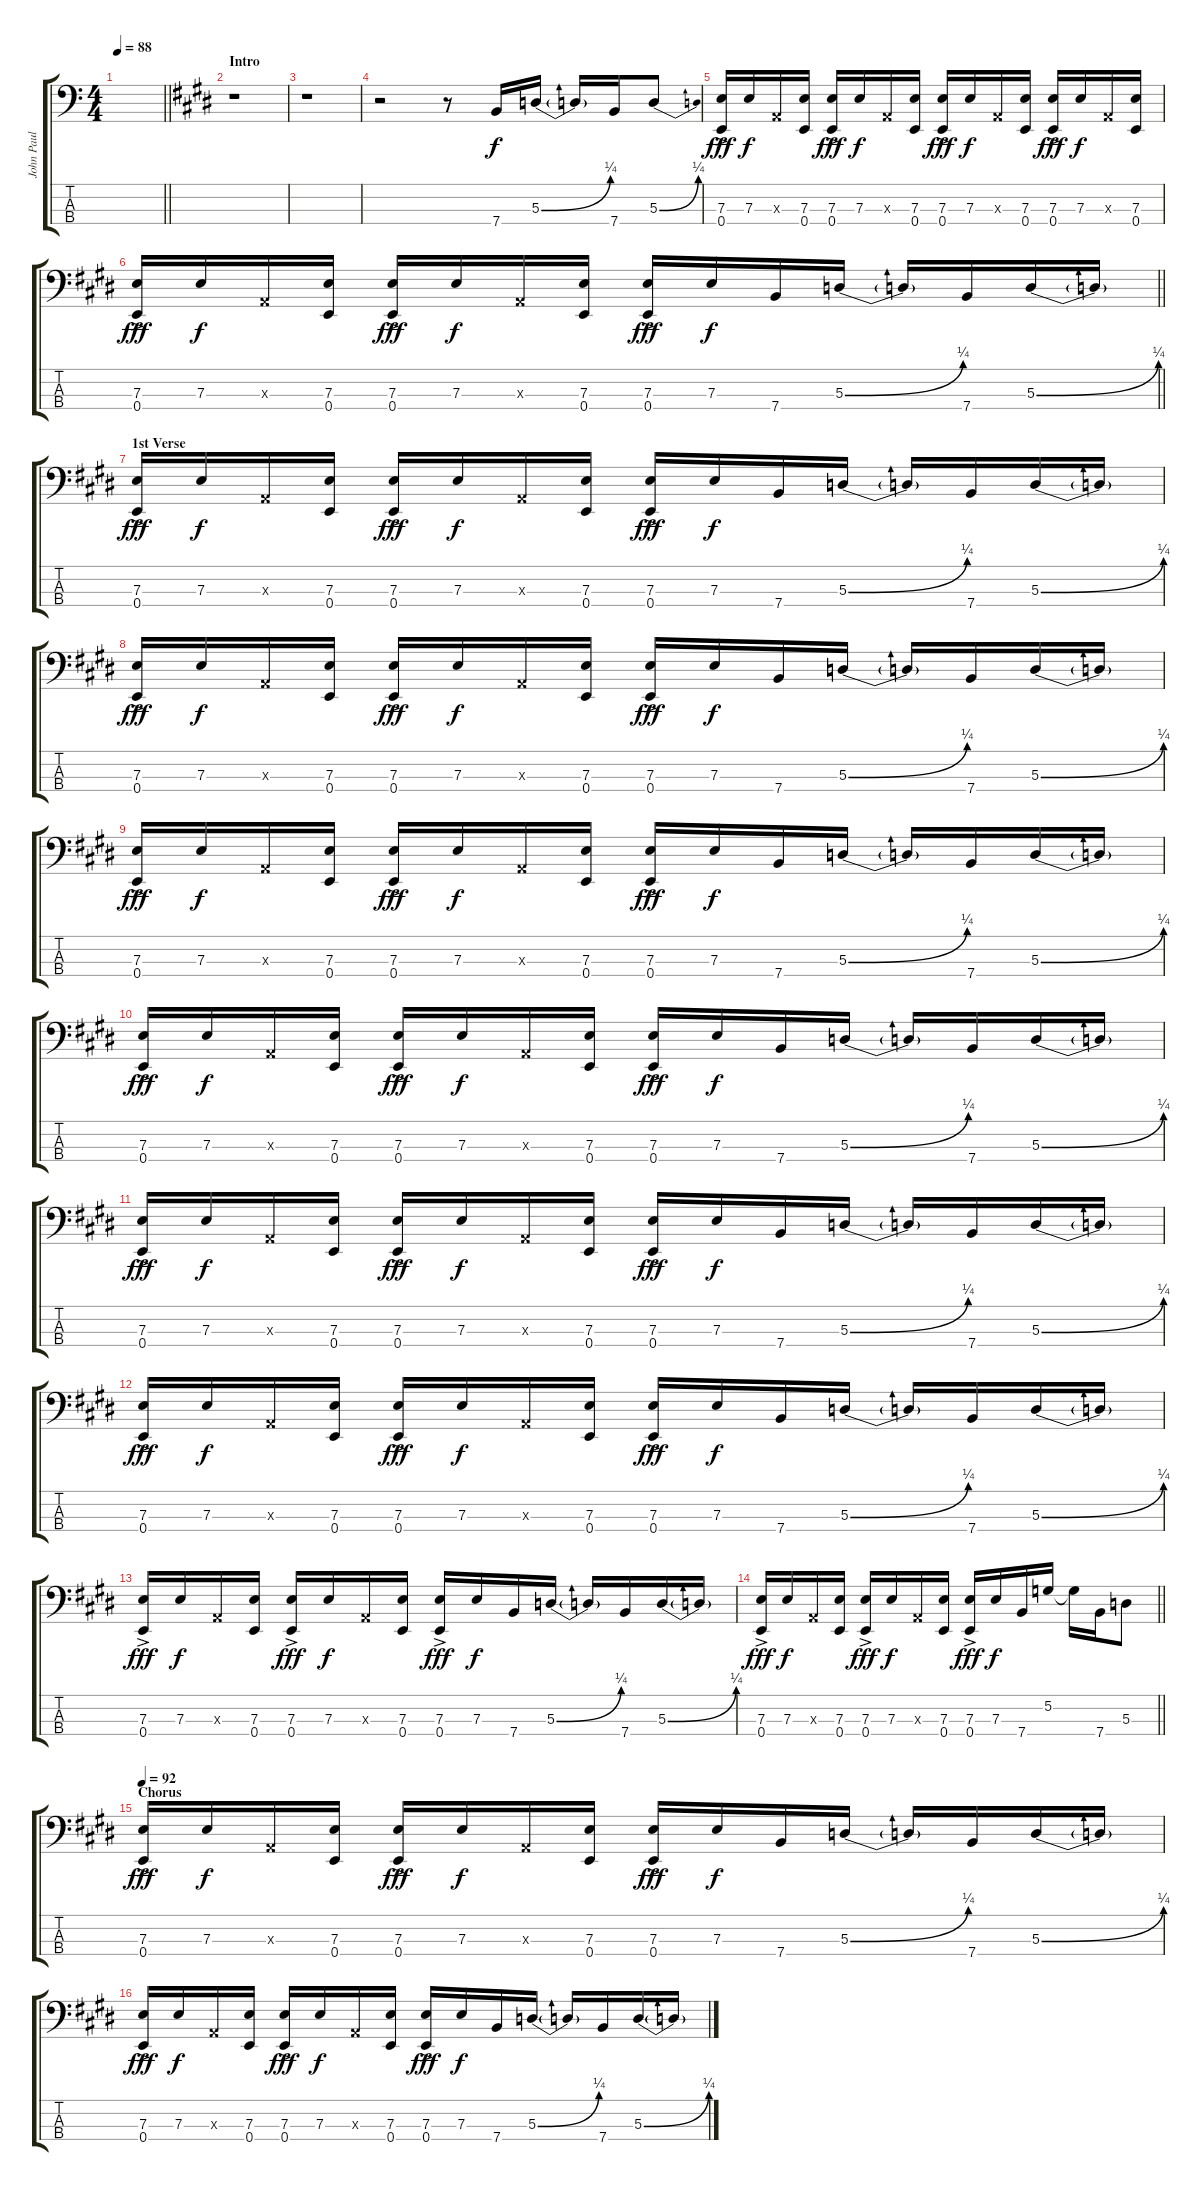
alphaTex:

\track ("John Paul Electric Bass (w/pick)" "John Paul ") {instrument electricbasspick}
\staff {score tabs}
\tuning (G2 D2 A1 E1) {hide}
\ts (4 4)
\tempo 88
\clef f4
\barLineRight lightlight
\ks c
|
\section ("" "Intro")
\ks e
r.1 |
r.1 |
r.2 r.8 7.4.16 5.3{be (bend 0 0 60 1)}.16 5.3{t}.16 7.4.16 5.3{be (bend 0 0 60 1)}.8 |
(7.3{ac} 0.4{ac}).16{dy fff} 7.3.16{dy f} 0.3{x}.16 (7.3 0.4).16 (7.3{ac} 0.4{ac}).16{dy fff} 7.3.16{dy f} 0.3{x}.16 (7.3 0.4).16 (7.3{ac} 0.4{ac}).16{dy fff} 7.3.16{dy f} 0.3{x}.16 (7.3 0.4).16 (7.3{ac} 0.4{ac}).16{dy fff} 7.3.16{dy f} 0.3{x}.16 (7.3 0.4).16 |
\barLineRight lightlight
(7.3{ac} 0.4{ac}).16{dy fff} 7.3.16{dy f} 0.3{x}.16 (7.3 0.4).16 (7.3{ac} 0.4{ac}).16{dy fff} 7.3.16{dy f} 0.3{x}.16 (7.3 0.4).16 (7.3{ac} 0.4{ac}).16{dy fff} 7.3.16{dy f} 7.4.16 5.3{be (bend 0 0 60 1)}.16 5.3{t}.16 7.4.16 5.3{be (bend 0 0 60 1)}.16 5.3{t}.16 |
\section ("" "1st Verse")
(7.3{ac} 0.4{ac}).16{dy fff} 7.3.16{dy f} 0.3{x}.16 (7.3 0.4).16 (7.3{ac} 0.4{ac}).16{dy fff} 7.3.16{dy f} 0.3{x}.16 (7.3 0.4).16 (7.3{ac} 0.4{ac}).16{dy fff} 7.3.16{dy f} 7.4.16 5.3{be (bend 0 0 60 1)}.16 5.3{t}.16 7.4.16 5.3{be (bend 0 0 60 1)}.16 5.3{t}.16 |
(7.3{ac} 0.4{ac}).16{dy fff} 7.3.16{dy f} 0.3{x}.16 (7.3 0.4).16 (7.3{ac} 0.4{ac}).16{dy fff} 7.3.16{dy f} 0.3{x}.16 (7.3 0.4).16 (7.3{ac} 0.4{ac}).16{dy fff} 7.3.16{dy f} 7.4.16 5.3{be (bend 0 0 60 1)}.16 5.3{t}.16 7.4.16 5.3{be (bend 0 0 60 1)}.16 5.3{t}.16 |
(7.3{ac} 0.4{ac}).16{dy fff} 7.3.16{dy f} 0.3{x}.16 (7.3 0.4).16 (7.3{ac} 0.4{ac}).16{dy fff} 7.3.16{dy f} 0.3{x}.16 (7.3 0.4).16 (7.3{ac} 0.4{ac}).16{dy fff} 7.3.16{dy f} 7.4.16 5.3{be (bend 0 0 60 1)}.16 5.3{t}.16 7.4.16 5.3{be (bend 0 0 60 1)}.16 5.3{t}.16 |
(7.3{ac} 0.4{ac}).16{dy fff} 7.3.16{dy f} 0.3{x}.16 (7.3 0.4).16 (7.3{ac} 0.4{ac}).16{dy fff} 7.3.16{dy f} 0.3{x}.16 (7.3 0.4).16 (7.3{ac} 0.4{ac}).16{dy fff} 7.3.16{dy f} 7.4.16 5.3{be (bend 0 0 60 1)}.16 5.3{t}.16 7.4.16 5.3{be (bend 0 0 60 1)}.16 5.3{t}.16 |
(7.3{ac} 0.4{ac}).16{dy fff} 7.3.16{dy f} 0.3{x}.16 (7.3 0.4).16 (7.3{ac} 0.4{ac}).16{dy fff} 7.3.16{dy f} 0.3{x}.16 (7.3 0.4).16 (7.3{ac} 0.4{ac}).16{dy fff} 7.3.16{dy f} 7.4.16 5.3{be (bend 0 0 60 1)}.16 5.3{t}.16 7.4.16 5.3{be (bend 0 0 60 1)}.16 5.3{t}.16 |
(7.3{ac} 0.4{ac}).16{dy fff} 7.3.16{dy f} 0.3{x}.16 (7.3 0.4).16 (7.3{ac} 0.4{ac}).16{dy fff} 7.3.16{dy f} 0.3{x}.16 (7.3 0.4).16 (7.3{ac} 0.4{ac}).16{dy fff} 7.3.16{dy f} 7.4.16 5.3{be (bend 0 0 60 1)}.16 5.3{t}.16 7.4.16 5.3{be (bend 0 0 60 1)}.16 5.3{t}.16 |
(7.3{ac} 0.4{ac}).16{dy fff} 7.3.16{dy f} 0.3{x}.16 (7.3 0.4).16 (7.3{ac} 0.4{ac}).16{dy fff} 7.3.16{dy f} 0.3{x}.16 (7.3 0.4).16 (7.3{ac} 0.4{ac}).16{dy fff} 7.3.16{dy f} 7.4.16 5.3{be (bend 0 0 60 1)}.16 5.3{t}.16 7.4.16 5.3{be (bend 0 0 60 1)}.16 5.3{t}.16 |
\barLineRight lightlight
(7.3{ac} 0.4{ac}).16{dy fff} 7.3.16{dy f} 0.3{x}.16 (7.3 0.4).16 (7.3{ac} 0.4{ac}).16{dy fff} 7.3.16{dy f} 0.3{x}.16 (7.3 0.4).16 (7.3{ac} 0.4{ac}).16{dy fff} 7.3.16{dy f} 7.4.16 5.2.16 5.2{t}.16 7.4.16 5.3.8 |
\section ("" "Chorus")
\tempo 92
(7.3{ac} 0.4{ac}).16{dy fff} 7.3.16{dy f} 0.3{x}.16 (7.3 0.4).16 (7.3{ac} 0.4{ac}).16{dy fff} 7.3.16{dy f} 0.3{x}.16 (7.3 0.4).16 (7.3{ac} 0.4{ac}).16{dy fff} 7.3.16{dy f} 7.4.16 5.3{be (bend 0 0 60 1)}.16 5.3{t}.16 7.4.16 5.3{be (bend 0 0 60 1)}.16 5.3{t}.16 |
(7.3{ac} 0.4{ac}).16{dy fff} 7.3.16{dy f} 0.3{x}.16 (7.3 0.4).16 (7.3{ac} 0.4{ac}).16{dy fff} 7.3.16{dy f} 0.3{x}.16 (7.3 0.4).16 (7.3{ac} 0.4{ac}).16{dy fff} 7.3.16{dy f} 7.4.16 5.3{be (bend 0 0 60 1)}.16 5.3{t}.16 7.4.16 5.3{be (bend 0 0 60 1)}.16 5.3{t}.16
